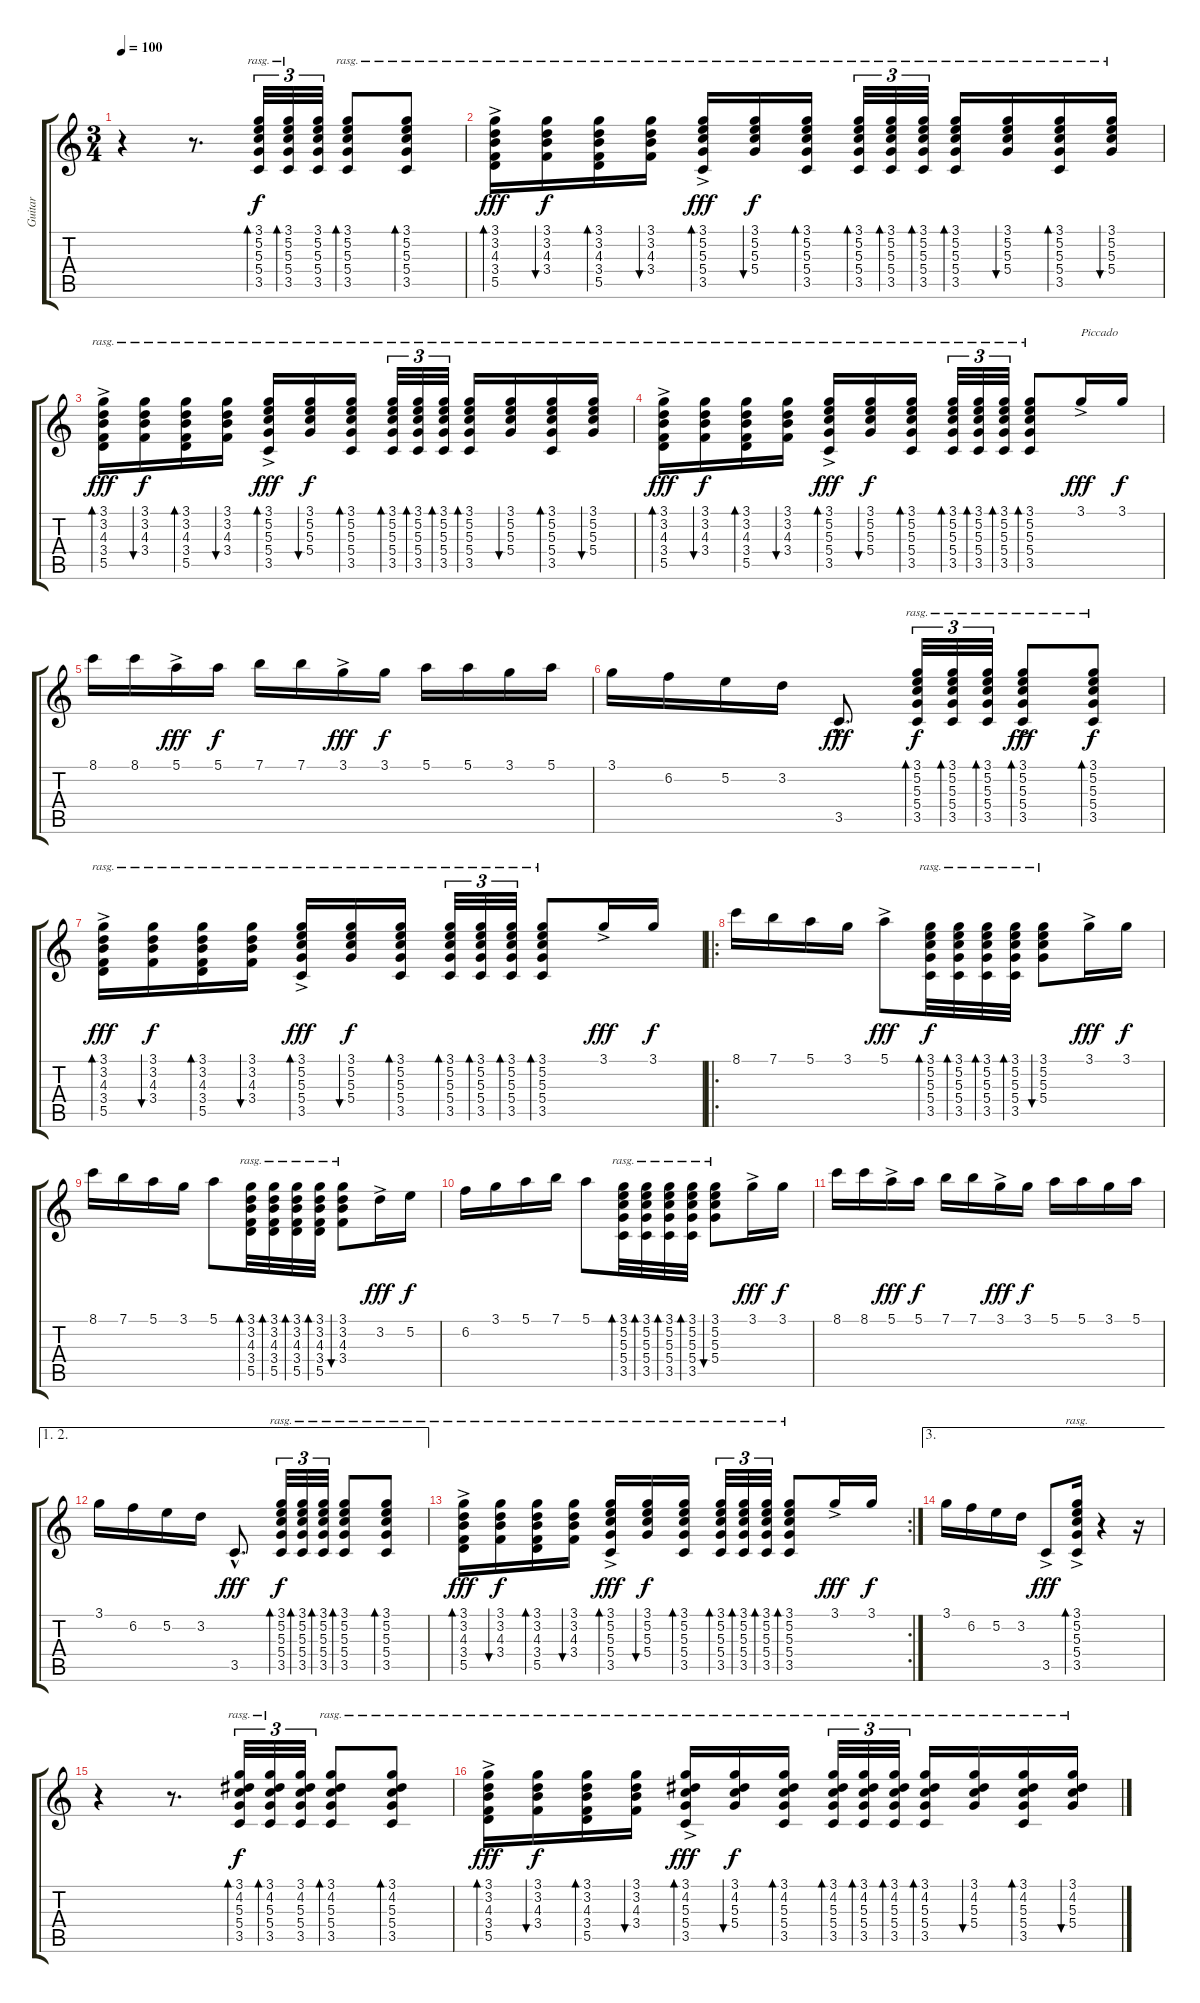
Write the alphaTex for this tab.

\track ("Guitar" "Guitar") {instrument acousticguitarnylon}
\staff {score tabs}
\tuning (E4 B3 G3 D3 A2 E2) {hide}
\ts (3 4)
\tempo 100
\clef g2
\ks c
r.4{dy f instrument acousticguitarnylon} r.8{d} (3.1 5.2 5.3 5.4 3.5).32{tu (3 2) bd 120 rasg ii} (3.1 5.2 5.3 5.4 3.5).32{tu (3 2) bd 120 rasg ii} (3.1 5.2 5.3 5.4 3.5).32{tu (3 2)} (3.1 5.2 5.3 5.4 3.5).8{bd 120 rasg ii} (3.1 5.2 5.3 5.4 3.5).8{bd 120 rasg ii} |
(3.1{ac} 3.2 4.3 3.4 5.5).16{bd 120 rasg ii dy fff} (3.1 3.2 4.3 3.4).16{bu 120 rasg ii dy f} (3.1 3.2 4.3 3.4 5.5).16{bd 120 rasg ii} (3.1 3.2 4.3 3.4).16{bu 120 rasg ii} (3.1{ac} 5.2 5.3 5.4 3.5).16{bd 120 rasg ii dy fff} (3.1 5.2 5.3 5.4).16{bu 120 rasg ii dy f} (3.1 5.2 5.3 5.4 3.5).16{bd 120 rasg ii} (3.1 5.2 5.3 5.4 3.5).32{tu (3 2) bd 120 rasg ii} (3.1 5.2 5.3 5.4 3.5).32{tu (3 2) bd 120 rasg ii} (3.1 5.2 5.3 5.4 3.5).32{tu (3 2) bd 120 rasg ii} (3.1 5.2 5.3 5.4 3.5).16{bd 120 rasg ii} (3.1 5.2 5.3 5.4).16{bu 120 rasg ii} (3.1 5.2 5.3 5.4 3.5).16{bd 120 rasg ii} (3.1 5.2 5.3 5.4).16{bu 120 rasg ii} |
(3.1{ac} 3.2 4.3 3.4 5.5).16{bd 120 rasg ii dy fff} (3.1 3.2 4.3 3.4).16{bu 120 rasg ii dy f} (3.1 3.2 4.3 3.4 5.5).16{bd 120 rasg ii} (3.1 3.2 4.3 3.4).16{bu 120 rasg ii} (3.1{ac} 5.2 5.3 5.4 3.5).16{bd 120 rasg ii dy fff} (3.1 5.2 5.3 5.4).16{bu 120 rasg ii dy f} (3.1 5.2 5.3 5.4 3.5).16{bd 120 rasg ii} (3.1 5.2 5.3 5.4 3.5).32{tu (3 2) bd 120 rasg ii} (3.1 5.2 5.3 5.4 3.5).32{tu (3 2) bd 120 rasg ii} (3.1 5.2 5.3 5.4 3.5).32{tu (3 2) bd 120 rasg ii} (3.1 5.2 5.3 5.4 3.5).16{bd 120 rasg ii} (3.1 5.2 5.3 5.4).16{bu 120 rasg ii} (3.1 5.2 5.3 5.4 3.5).16{bd 120 rasg ii} (3.1 5.2 5.3 5.4).16{bu 120 rasg ii} |
(3.1{ac} 3.2 4.3 3.4 5.5).16{bd 120 rasg ii dy fff} (3.1 3.2 4.3 3.4).16{bu 120 rasg ii dy f} (3.1 3.2 4.3 3.4 5.5).16{bd 120 rasg ii} (3.1 3.2 4.3 3.4).16{bu 120 rasg ii} (3.1{ac} 5.2 5.3 5.4 3.5).16{bd 120 rasg ii dy fff} (3.1 5.2 5.3 5.4).16{bu 120 rasg ii dy f} (3.1 5.2 5.3 5.4 3.5).16{bd 120 rasg ii} (3.1 5.2 5.3 5.4 3.5).32{tu (3 2) bd 120 rasg ii} (3.1 5.2 5.3 5.4 3.5).32{tu (3 2) bd 120 rasg ii} (3.1 5.2 5.3 5.4 3.5).32{tu (3 2) bd 120 rasg ii} (3.1 5.2 5.3 5.4 3.5).8{bd 120 rasg ii} 3.1{ac}.16{txt "Piccado" dy fff} 3.1.16{dy f} |
8.1.16 8.1.16 5.1{ac}.16{dy fff} 5.1.16{dy f} 7.1.16 7.1.16 3.1{ac}.16{dy fff} 3.1.16{dy f} 5.1.16 5.1.16 3.1.16 5.1.16 |
3.1.16 6.2.16 5.2.16 3.2.16 3.5{hac}.8{d dy fff} (3.1 5.2 5.3 5.4 3.5).32{tu (3 2) bd 120 rasg ii dy f} (3.1 5.2 5.3 5.4 3.5).32{tu (3 2) bd 120 rasg ii} (3.1 5.2 5.3 5.4 3.5).32{tu (3 2) bd 120 rasg ii} (3.1{ac} 5.2 5.3 5.4 3.5).8{bd 120 rasg ii dy fff} (3.1 5.2 5.3 5.4 3.5).8{bd 120 rasg ii dy f} |
(3.1{ac} 3.2 4.3 3.4 5.5).16{bd 120 rasg ii dy fff} (3.1 3.2 4.3 3.4).16{bu 120 rasg ii dy f} (3.1 3.2 4.3 3.4 5.5).16{bd 120 rasg ii} (3.1 3.2 4.3 3.4).16{bu 120 rasg ii} (3.1{ac} 5.2 5.3 5.4 3.5).16{bd 120 rasg ii dy fff} (3.1 5.2 5.3 5.4).16{bu 120 rasg ii dy f} (3.1 5.2 5.3 5.4 3.5).16{bd 120 rasg ii} (3.1 5.2 5.3 5.4 3.5).32{tu (3 2) bd 120 rasg ii} (3.1 5.2 5.3 5.4 3.5).32{tu (3 2) bd 120 rasg ii} (3.1 5.2 5.3 5.4 3.5).32{tu (3 2) bd 120 rasg ii} (3.1 5.2 5.3 5.4 3.5).8{bd 120 rasg ii} 3.1{ac}.16{dy fff} 3.1.16{dy f} |
\ro
8.1.16 7.1.16 5.1.16 3.1.16 5.1{ac}.8{dy fff} (3.1 5.2 5.3 5.4 3.5).32{bd 120 rasg ii dy f} (3.1 5.2 5.3 5.4 3.5).32{bd 120 rasg ii} (3.1 5.2 5.3 5.4 3.5).32{bd 120 rasg ii} (3.1 5.2 5.3 5.4 3.5).32{bd 120 rasg ii} (3.1 5.2 5.3 5.4).8{bu 120 rasg ii} 3.1{ac}.16{dy fff} 3.1.16{dy f} |
8.1.16 7.1.16 5.1.16 3.1.16 5.1.8 (3.1 3.2 4.3 3.4 5.5).32{bd 120 rasg ii} (3.1 3.2 4.3 3.4 5.5).32{bd 120 rasg ii} (3.1 3.2 4.3 3.4 5.5).32{bd 120 rasg ii} (3.1 3.2 4.3 3.4 5.5).32{bd 120 rasg ii} (3.1 3.2 4.3 3.4).8{bu 120 rasg ii} 3.2{ac}.16{dy fff} 5.2.16{dy f} |
6.2.16 3.1.16 5.1.16 7.1.16 5.1.8 (3.1 5.2 5.3 5.4 3.5).32{bd 120 rasg ii} (3.1 5.2 5.3 5.4 3.5).32{bd 120 rasg ii} (3.1 5.2 5.3 5.4 3.5).32{bd 120 rasg ii} (3.1 5.2 5.3 5.4 3.5).32{bd 120 rasg ii} (3.1 5.2 5.3 5.4).8{bu 120 rasg ii} 3.1{ac}.16{dy fff} 3.1.16{dy f} |
8.1.16 8.1.16 5.1{ac}.16{dy fff} 5.1.16{dy f} 7.1.16 7.1.16 3.1{ac}.16{dy fff} 3.1.16{dy f} 5.1.16 5.1.16 3.1.16 5.1.16 |
\ae (1 2)
3.1.16 6.2.16 5.2.16 3.2.16 3.5{hac}.8{d dy fff} (3.1 5.2 5.3 5.4 3.5).32{tu (3 2) bd 120 rasg ii dy f} (3.1 5.2 5.3 5.4 3.5).32{tu (3 2) bd 120 rasg ii} (3.1 5.2 5.3 5.4 3.5).32{tu (3 2) bd 120 rasg ii} (3.1 5.2 5.3 5.4 3.5).8{bd 120 rasg ii} (3.1 5.2 5.3 5.4 3.5).8{bd 120 rasg ii} |
\rc 2
(3.1{ac} 3.2 4.3 3.4 5.5).16{bd 120 rasg ii dy fff} (3.1 3.2 4.3 3.4).16{bu 120 rasg ii dy f} (3.1 3.2 4.3 3.4 5.5).16{bd 120 rasg ii} (3.1 3.2 4.3 3.4).16{bu 120 rasg ii} (3.1{ac} 5.2 5.3 5.4 3.5).16{bd 120 rasg ii dy fff} (3.1 5.2 5.3 5.4).16{bu 120 rasg ii dy f} (3.1 5.2 5.3 5.4 3.5).16{bd 120 rasg ii} (3.1 5.2 5.3 5.4 3.5).32{tu (3 2) bd 120 rasg ii} (3.1 5.2 5.3 5.4 3.5).32{tu (3 2) bd 120 rasg ii} (3.1 5.2 5.3 5.4 3.5).32{tu (3 2) bd 120 rasg ii} (3.1 5.2 5.3 5.4 3.5).8{bd 120 rasg ii} 3.1{ac}.16{dy fff} 3.1.16{dy f} |
\ae 3
3.1.16 6.2.16 5.2.16 3.2.16 3.5{ac}.8{dy fff} (3.1{ac} 5.2 5.3 5.4 3.5).16{bd 120 rasg ii} r.4 r.16 |
r.4 r.8{d} (3.1 4.2 5.3 5.4 3.5).32{tu (3 2) bd 120 rasg ii dy f} (3.1 4.2 5.3 5.4 3.5).32{tu (3 2) bd 120 rasg ii} (3.1 4.2 5.3 5.4 3.5).32{tu (3 2)} (3.1 4.2 5.3 5.4 3.5).8{bd 120 rasg ii} (3.1 4.2 5.3 5.4 3.5).8{bd 120 rasg ii} |
(3.1{ac} 3.2 4.3 3.4 5.5).16{bd 120 rasg ii dy fff} (3.1 3.2 4.3 3.4).16{bu 120 rasg ii dy f} (3.1 3.2 4.3 3.4 5.5).16{bd 120 rasg ii} (3.1 3.2 4.3 3.4).16{bu 120 rasg ii} (3.1{ac} 4.2 5.3 5.4 3.5).16{bd 120 rasg ii dy fff} (3.1 4.2 5.3 5.4).16{bu 120 rasg ii dy f} (3.1 4.2 5.3 5.4 3.5).16{bd 120 rasg ii} (3.1 4.2 5.3 5.4 3.5).32{tu (3 2) bd 120 rasg ii} (3.1 4.2 5.3 5.4 3.5).32{tu (3 2) bd 120 rasg ii} (3.1 4.2 5.3 5.4 3.5).32{tu (3 2) bd 120 rasg ii} (3.1 4.2 5.3 5.4 3.5).16{bd 120 rasg ii} (3.1 4.2 5.3 5.4).16{bu 120 rasg ii} (3.1 4.2 5.3 5.4 3.5).16{bd 120 rasg ii} (3.1 4.2 5.3 5.4).16{bu 120 rasg ii}
